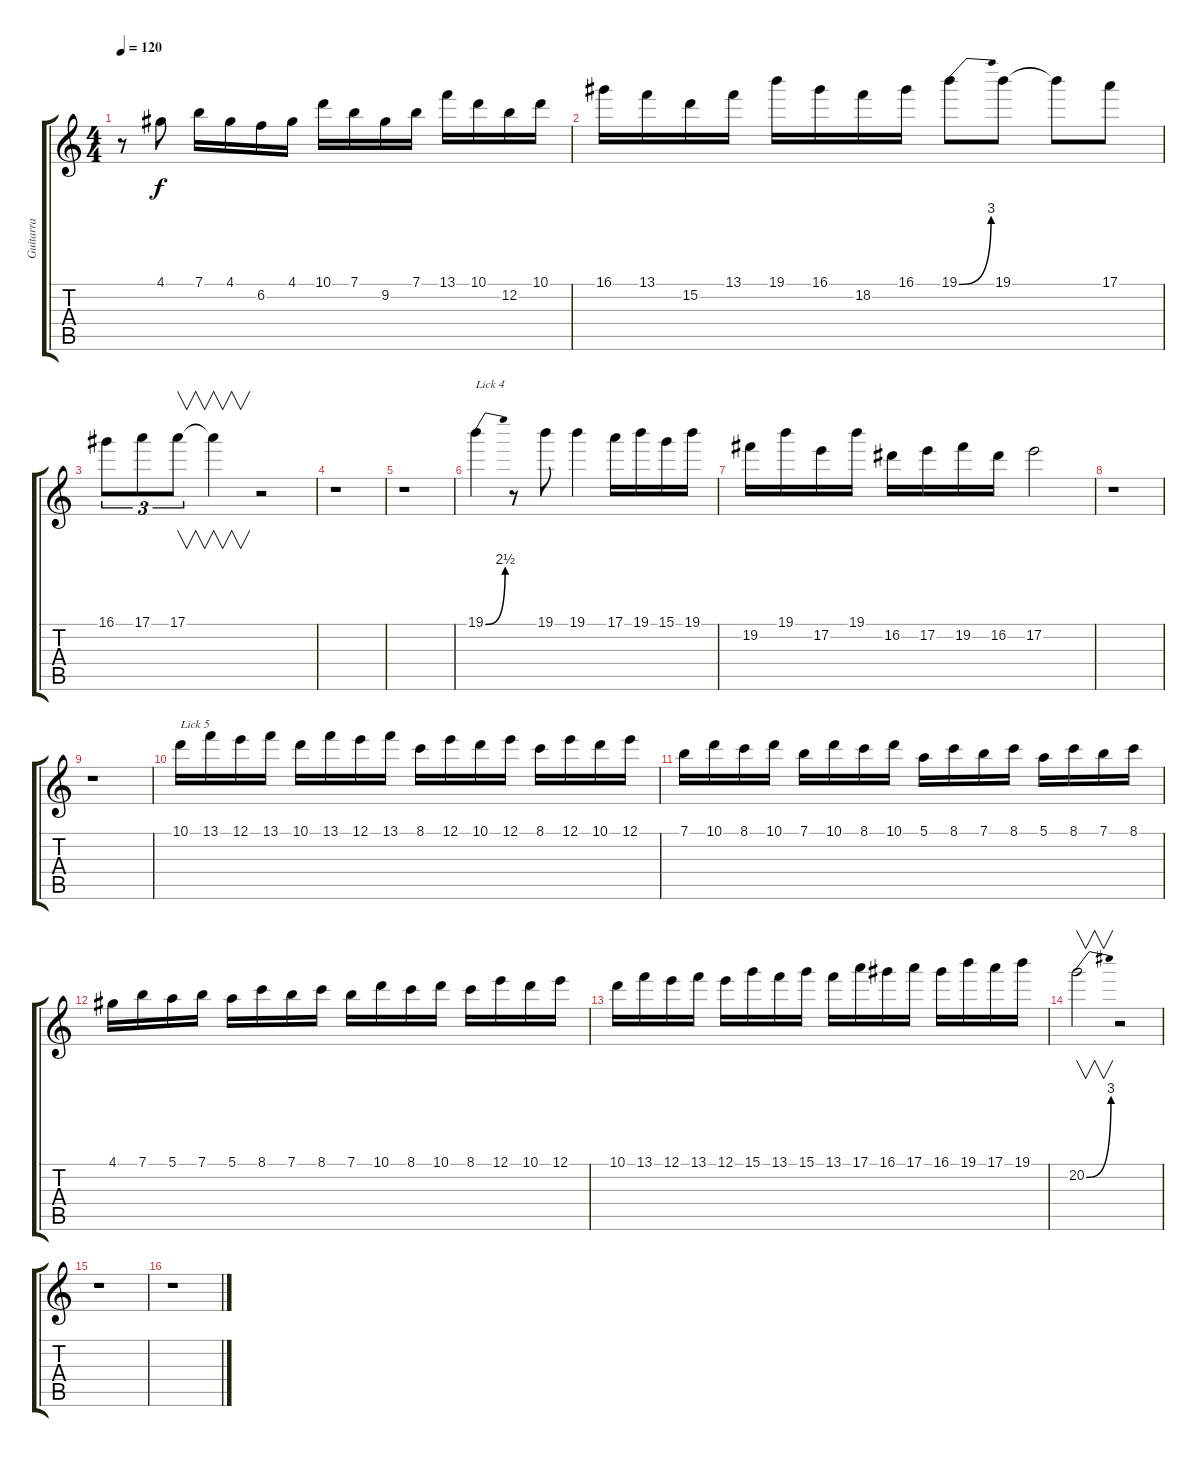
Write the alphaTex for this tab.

\track ("Guitarra" "Guitarra") {instrument distortionguitar}
\staff {score tabs}
\tuning (E4 B3 G3 D3 A2 E2) {hide}
\ts (4 4)
\tempo 120
\clef g2
\ks c
r.8{dy f} 4.1.8 7.1.16 4.1.16 6.2.16 4.1.16 10.1.16 7.1.16 9.2.16 7.1.16 13.1.16 10.1.16 12.2.16 10.1.16 |
16.1.16 13.1.16 15.2.16 13.1.16 19.1.16 16.1.16 18.2.16 16.1.16 19.1{be (bend 0 0 60 12)}.8 19.1.8 19.1{t}.8 17.1.8 |
16.1.8{tu (3 2)} 17.1.8{tu (3 2)} 17.1.8{v tu (3 2)} 17.1{t}.4{v} r.2 |
r.1 |
r.1 |
19.1{be (bend 0 0 60 10)}.4{txt "Lick 4"} r.8 19.1.8 19.1.4 17.1.16 19.1.16 15.1.16 19.1.16 |
19.2.16 19.1.16 17.2.16 19.1.16 16.2.16 17.2.16 19.2.16 16.2.16 17.2.2 |
r.1 |
r.1 |
10.1.16{txt "Lick 5"} 13.1.16 12.1.16 13.1.16 10.1.16 13.1.16 12.1.16 13.1.16 8.1.16 12.1.16 10.1.16 12.1.16 8.1.16 12.1.16 10.1.16 12.1.16 |
7.1.16 10.1.16 8.1.16 10.1.16 7.1.16 10.1.16 8.1.16 10.1.16 5.1.16 8.1.16 7.1.16 8.1.16 5.1.16 8.1.16 7.1.16 8.1.16 |
4.1.16 7.1.16 5.1.16 7.1.16 5.1.16 8.1.16 7.1.16 8.1.16 7.1.16 10.1.16 8.1.16 10.1.16 8.1.16 12.1.16 10.1.16 12.1.16 |
10.1.16 13.1.16 12.1.16 13.1.16 12.1.16 15.1.16 13.1.16 15.1.16 13.1.16 17.1.16 16.1.16 17.1.16 16.1.16 19.1.16 17.1.16 19.1.16 |
20.2{be (bend 0 0 60 12)}.2{v} r.2 |
r.1 |
r.1
